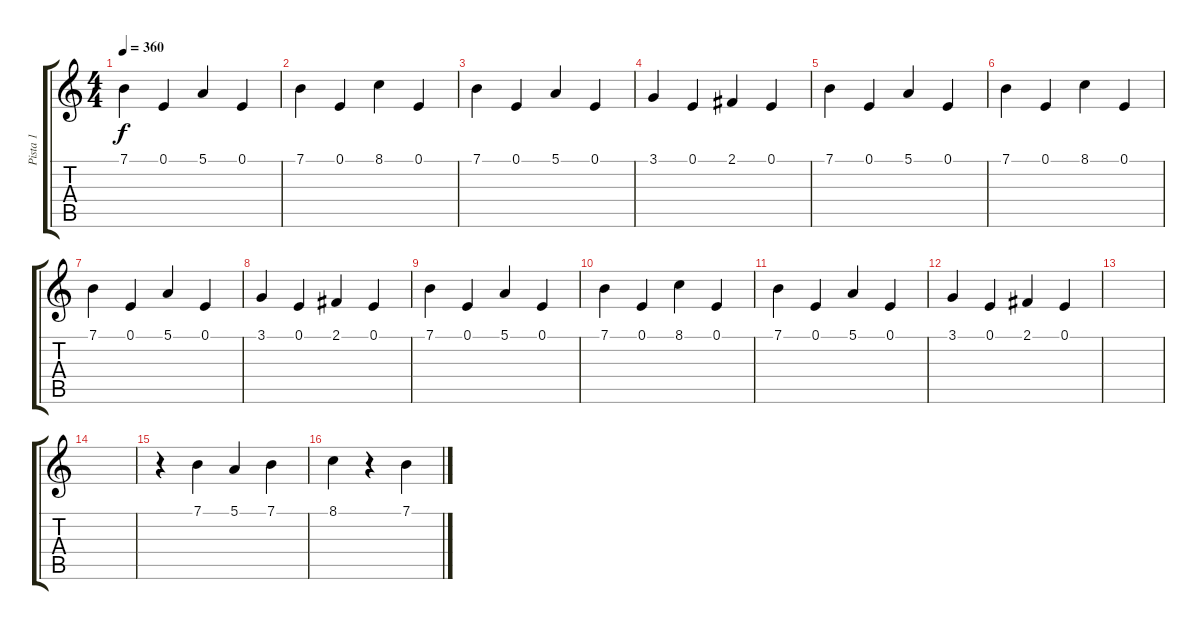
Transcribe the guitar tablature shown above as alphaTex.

\track ("Pista 1" "Pista 1") {instrument stringensemble1}
\staff {score tabs}
\tuning (E4 B3 G3 D3 A2 E2) {hide}
\ts (4 4)
\tempo 360
\clef g2
\ks c
7.1.4{dy f} 0.1.4 5.1.4 0.1.4 |
7.1.4 0.1.4 8.1.4 0.1.4 |
7.1.4 0.1.4 5.1.4 0.1.4 |
3.1.4 0.1.4 2.1.4 0.1.4 |
7.1.4 0.1.4 5.1.4 0.1.4 |
7.1.4 0.1.4 8.1.4 0.1.4 |
7.1.4 0.1.4 5.1.4 0.1.4 |
3.1.4 0.1.4 2.1.4 0.1.4 |
7.1.4 0.1.4 5.1.4 0.1.4 |
7.1.4 0.1.4 8.1.4 0.1.4 |
7.1.4 0.1.4 5.1.4 0.1.4 |
3.1.4 0.1.4 2.1.4 0.1.4 |
|
|
r.4 7.1.4 5.1.4 7.1.4 |
8.1.4 r.4 7.1.4
